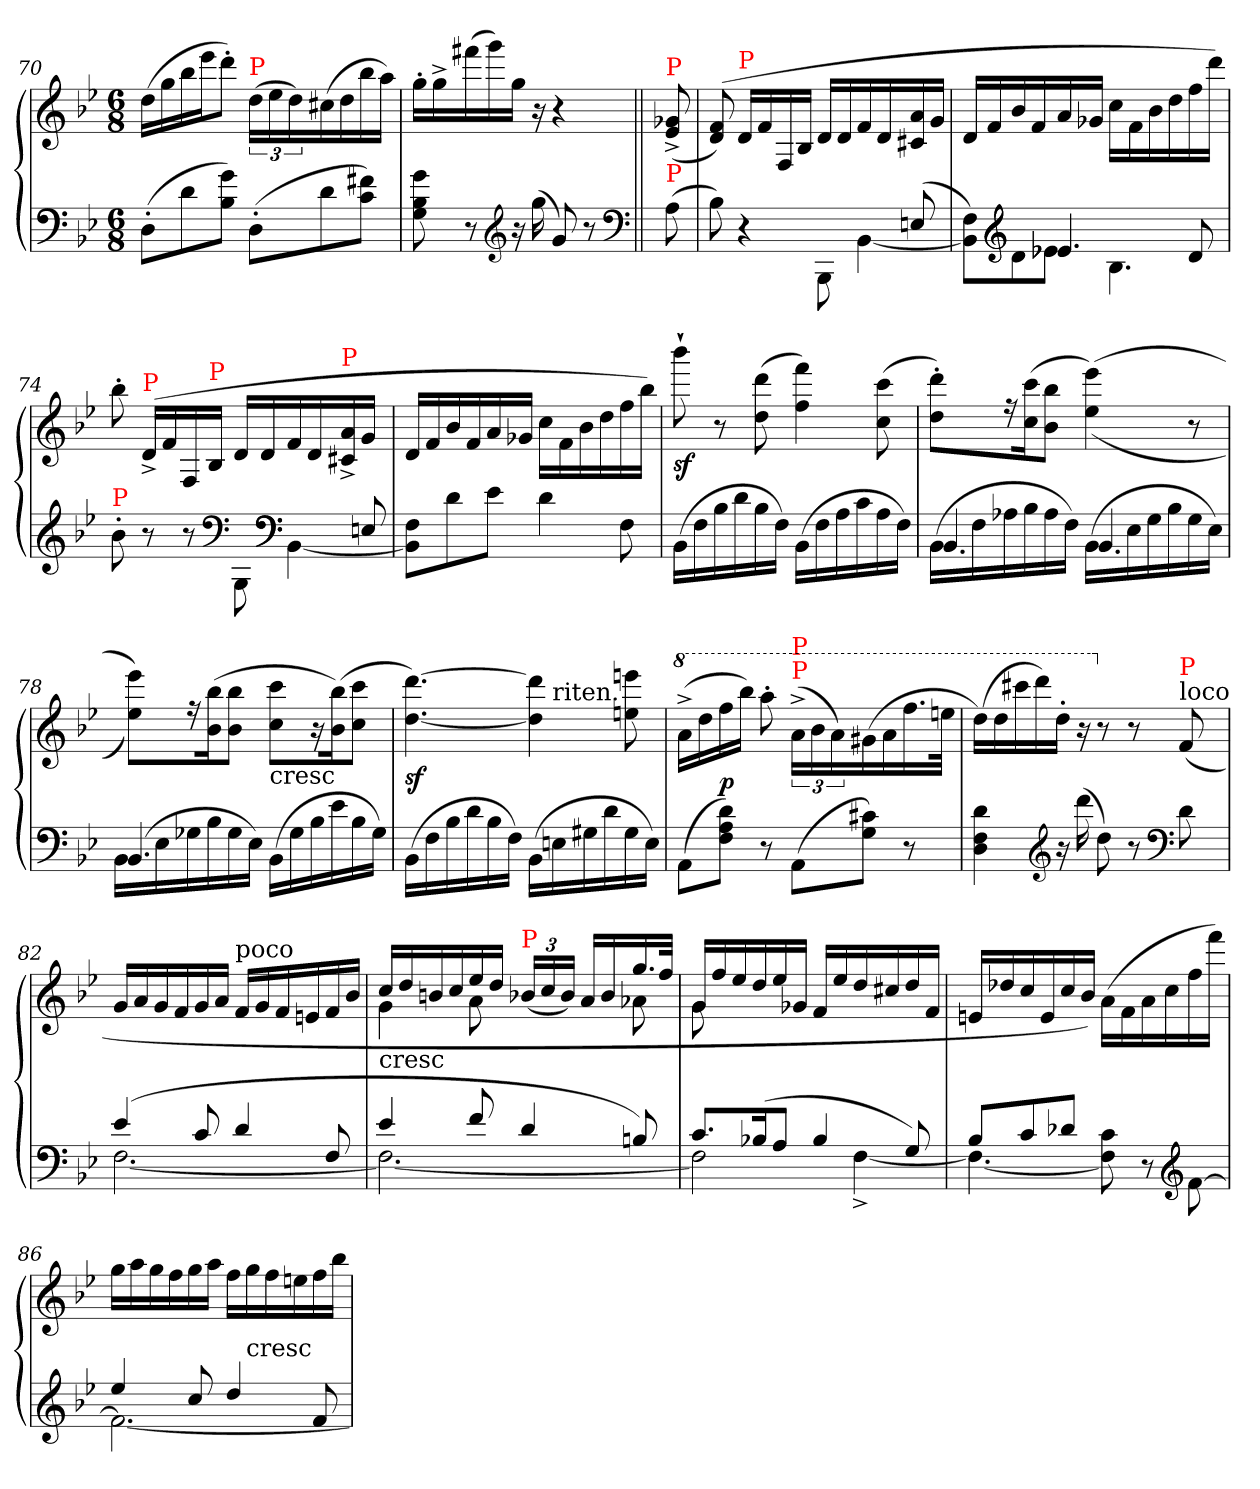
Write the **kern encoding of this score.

**kern	**kern	**dynam
*part1	*part1	*part1
*staff2	*staff1	*staff1/2
*clefF4	*clefG2	*
*k[b-e-]	*k[b-e-]	*
*B-:	*B-:	*
*M6/8	*M6/8	*
=70	=70	=70
(>8D'>L	(>16ddLL	.
.	16gg	.
8d	16bb-	.
.	16eee-J	.
8g 8B-J)	8ddd'>J)	.
!	!LO:TX:a:color=red:t=P	!
(>8D'>L	(>24ddLL	.
.	24ee-	.
.	24dd)	.
8d	(>16cc#X	.
.	16dd	.
8f#X 8cJ)	16bb-	.
.	16aaJJ)	.
=71	=71	=71
8g 8B- 8G	16gg'>LL	.
.	16gg^<	.
8r	(>16fff#X	.
.	16ggg)	.
*clefG2	*	*
16r	16ggJJ	.
(>16gg	16r	.
8g)	4r	.
8r	.	.
*clefF4	*	*
=||	=||	=||
!	!LO:TX:a:color=red:t=P	!
!LO:TX:a:color=red:t=P	!	!
(>8A	(<8g-X^< 8e-^<	.
=72	=72	=72
*^	*	*
8B-)	8ryy	(>8f 8d)	.
!	!	!LO:TX:a:color=red:t=P	!
4.ryy	4r	16d\LL	.
.	.	16f\	.
.	.	16F/	.
.	.	16B-/JJ	.
.	8BBB-\	16dLL	.
.	.	16d	.
8ryy	[4BB-	16f	.
.	.	16d	.
(>8En	.	16a 16c#X	.
.	.	16gJJ	.
=73	=73	=73	=73
8ryy	8F 8BB-]L)	16dLL	.
.	.	16f	.
*clefG2	*	*	*
8ryy	8d	16b-	.
.	.	16f	.
4.e-X	8e-XJ	16a	.
.	.	16g-XJJ	.
.	4.B-	16ccLL	.
.	.	16f	.
.	.	16b-	.
.	.	16dd	.
8d	.	16ff	.
.	.	16dddJJ)	.
=74	=74	=74	=74
!LO:TX:a:color=red:t=P	!	!	!
8b-'>	2ryy	8bb-'>	.
!	!	!LO:TX:a:color=red:t=P	!
8r	.	(>16d^\LL	.
.	.	16f\	.
8r	.	16F/	.
!	!	!LO:TX:a:color=red:t=P	!
.	.	16B-/JJ	.
*clefF4	*	*	*
8BBB-\	.	16dLL	.
.	.	16d	.
*clefF4	*	*	*
8ryy	[4BB-\	16f	.
.	.	16d	.
!	!	!LO:TX:a:color=red:t=P	!
16ryy	.	16a^ 16c#X^	.
!LO:N:vis=8	!	!	!
16En/	.	16gJJ	.
*v	*v	*	*
=75	=75	=75
8F 8BB-]L	16dLL	.
.	16f	.
8d	16b-	.
.	16f	.
8e-J	16a	.
.	16g-XJJ	.
4d	16ccLL	.
.	16f	.
.	16b-	.
.	16dd	.
8F	16ff	.
.	16bb-JJ)	.
=76	=76	=76
(>16BB-LL	8bbb-`>	sf
16F	.	.
16B-	8r	.
16d	.	.
16B-	(>8ddd 8dd	.
16FJJ)	.	.
(>16BB-LL	4fff 4ff)	.
16F	.	.
16A	.	.
16c	.	.
16A	(>8ccc 8cc	.
16FJJ)	.	.
=77	=77	=77
*^	*	*
(>16BB-LL	4.BB-/	8ddd'> 8dd'>L)	.
16F\	.	.	.
16A-X	.	16r	.
16B-	.	(>16ccc 16cck	.
16A-	.	8bb- 8b-J	.
16FJJ)	.	.	.
(>16BB-LL	4.BB-/	(>(>4eee- 4ee-)	.
16E-\	.	.	.
16G	.	.	.
16B-	.	.	.
16G	.	8r	.
16E-JJ)	.	.	.
=78	=78	=78	=78
(>4.BB-	16BB-LL	8eee- 8ee-L))	.
.	16E-	.	.
.	16G-X	16r	.
.	16B-	(>16bb- 16b-k	.
.	16G-	8bb- 8b-J	.
.	16E-JJ)	.	.
!	!	!LO:TX:c:t=cresc	!
(>16BB-LL	4.ryy	8ccc 8ccL	.
16G-	.	.	.
16B-	.	16r	.
16e-	.	(>16bb- 16b-k)	.
16B-	.	8ccc 8ccJ	.
16G-JJ)	.	.	.
*v	*v	*	*
=79	=79	=79
*	*^	*
(>16BB-LL	[4.ddd [4.dd)	4..ryy	sf
16F	.	.	.
16B-	.	.	.
16d	.	.	.
16B-	.	.	.
16FJJ)	.	.	.
(>16BB-LL	4ddd] 4dd]	.	.
!	!	!LO:TX:a:t=riten.	!
16En	.	4ryy	.
16G#X	.	.	.
16d	.	.	.
16G#	8eeen 8een	.	.
16EJJ)	.	16ryy	.
*	*v	*v	*
=80	=80	=80
*	*8va	*
(>8AAL	(>16aa^<LL	.
.	16ddd	.
8d 8A 8FJ)	16fff	p
.	16bbb-JJ)	.
8r	8aaa'>	.
!	!LO:TX:a:color=red:t=P	!
!	!LO:TX:a:color=red:t=P	!
(>8AAL	(>24aa^<LL	.
.	24bb-	.
.	24aa)	.
8c#X 8GJ)	(>16gg#X	.
.	16aa	.
8r	16.fff	.
.	32eeenJJk	.
=81	=81	=81
4d 4F 4D	(>16dddLL)	.
.	16ddd	.
.	16cccc#X	.
.	16dddd)	.
*clefG2	*	*
16r	16ddd'JJ	.
(>16ddd	16r	.
*	*X8va	*
8dd)	8r	.
8r	8r	.
*clefF4	*	*
!	!LO:TX:a:t=loco	!
!	!LO:TX:a:color=red:t=P	!
8d	(>8f	.
=82	=82	=82
*^	*	*
(>4e-	[2.F	16gLL	.
.	.	16a	.
.	.	16g	.
.	.	16f	.
8c	.	16g	.
.	.	16aJJ	.
!	!	!LO:TX:a:t=poco	!
4d	.	16fLL	.
.	.	16g	.
.	.	16f	.
.	.	16en	.
8F	.	16f	.
.	.	16b-JJ	.
=83	=83	=83	=83
*	*	*^	*
!	!	!LO:TX:c:t=cresc	!	!
4e-	2.F_	16ccLL	4g	.
.	.	16dd	.	.
.	.	16bn	.	.
.	.	16cc	.	.
8f	.	16ee-	8a	.
.	.	16ddJJ	.	.
*	*	*Xbrackettup	*	*
!	!	!LO:TX:a:color=red:t=P	!	!
4d	.	(<24b-X/LL	4ryy	.
.	.	24cc	.	.
.	.	24b-JJ)	.	.
.	.	16aLL	.	.
.	.	16b-	.	.
8Bn)	.	16.gg	8a-X	.
.	.	32ffJJk	.	.
=84	=84	=84	=84	=84
8.cL	2F]	16gLL	8g	.
.	.	16ff	.	.
.	.	16ee-	4ryy	.
(>16B-Xk	.	16dd	.	.
8AJ	.	16ee-	.	.
.	.	16g-XJJ	.	.
4B-	.	16f/LL	4.ryy	.
.	.	16ee-	.	.
.	[4F^<	16dd	.	.
.	.	16cc#X	.	.
8G)	.	16dd	.	.
.	.	16fJJ	.	.
*	*	*v	*v	*
=85	=85	=85	=85
8B-L	4.F_	16enLL	.
.	.	16dd-X	.
8c	.	16cc	.
.	.	16e	.
8d-XJ	.	16cc	.
.	.	16b-JJ)	.
8ryy	8c 8F]	(>16aLL	.
.	.	16f	.
8r	8ryy	16a	.
.	.	16cc	.
*clefG2	*	*	*
8ryy	[8f\	16ff	.
.	.	16fffJJ)	.
=86	=86	=86	=86
4ee-	2.f_	16ggLL	.
.	.	16aa	.
.	.	16gg	.
.	.	16ff	.
8cc	.	16gg	.
.	.	16aaJJ	.
4dd	.	16ffLL	.
!	!	!LO:TX:c:t=cresc	!
.	.	16gg	.
.	.	16ff	.
.	.	16een	.
8f	.	16ff	.
.	.	16bb-JJ	.
*v	*v	*	*
=	=	=
*-	*-	*-
